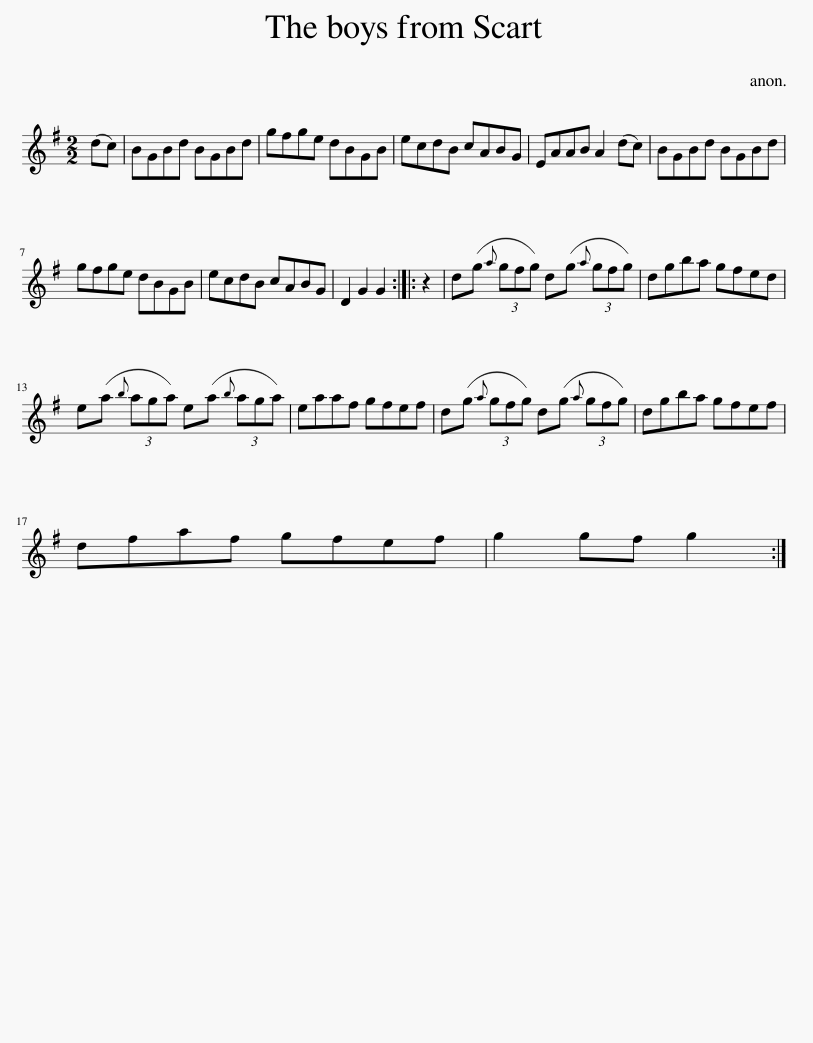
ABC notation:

X:1
L:1/8
M:2/2
I:linebreak $
K:G
V:1 treble
V:1
 (dc) | BGBd BGBd | gfge dBGB | ecdB cABG | EAAB A2 (dc) | %5
 BGBd BGBd |$ gfge dBGB | ecdB cABG | D2 G2 G2 :: z2 | %10
 d(g{a} (3gfg) d(g{a} (3gfg) | dgba gfed |$ e(a{b} (3aga) e(a{b} (3aga) | eaaf gfef | d(g{a} (3gfg) d(g{a} (3gfg) | %15
 dgba gfef |$ dfaf gfef | g2 gf g2 :| %18
